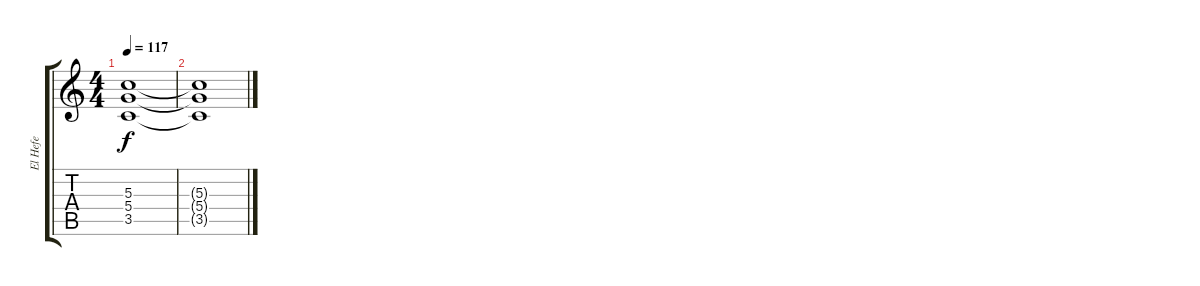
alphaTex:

\track ("El Hefe" "El Hefe") {instrument distortionguitar}
\staff {score tabs}
\tuning (E4 B3 G3 D3 A2 E2) {hide}
\ts (4 4)
\tempo 117
\clef g2
\ks c
(5.3 5.4 3.5).1{dy f} |
(5.3{t} 5.4{t} 3.5{t}).1
